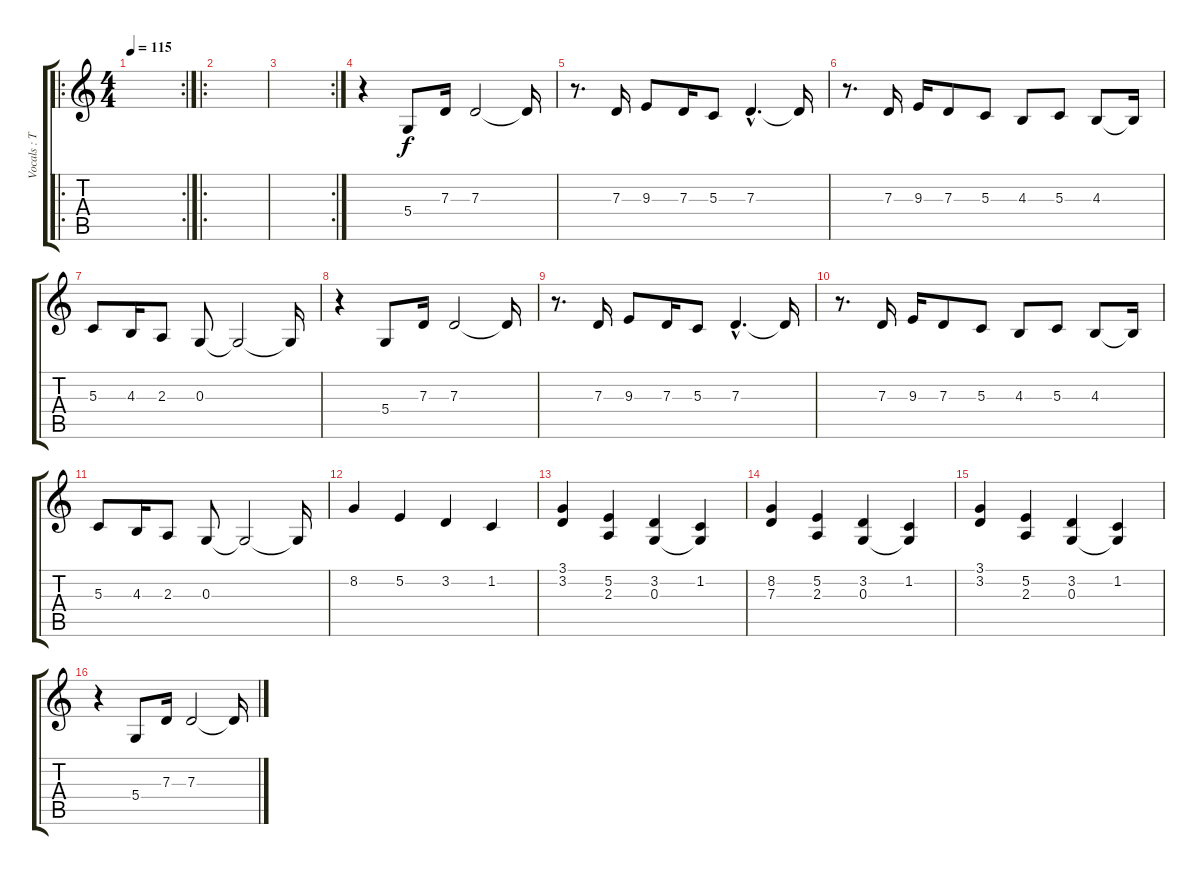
\track ("Vocals : Trever Keith" "Vocals : T") {instrument oboe}
\staff {score tabs}
\tuning (E4 B3 G3 D3 A2 E2) {hide}
\ro
\rc 2
\ts (4 4)
\tempo 115
\clef g2
\ks c
|
\ro
|
\rc 2
|
r.4 5.4.8 7.3.16 7.3.2 7.3{t}.16 |
r.8{d} 7.3.16 9.3.8 7.3.16 5.3.8 7.3{hac}.4{d} 7.3{t}.16 |
r.8{d} 7.3.16 9.3.16 7.3.8 5.3.8 4.3.8 5.3.8 4.3.8 4.3{t}.16 |
5.3.8 4.3.16 2.3.8 0.3.8 0.3{t}.2 0.3{t}.16 |
r.4 5.4.8 7.3.16 7.3.2 7.3{t}.16 |
r.8{d} 7.3.16 9.3.8 7.3.16 5.3.8 7.3{hac}.4{d} 7.3{t}.16 |
r.8{d} 7.3.16 9.3.16 7.3.8 5.3.8 4.3.8 5.3.8 4.3.8 4.3{t}.16 |
5.3.8 4.3.16 2.3.8 0.3.8 0.3{t}.2 0.3{t}.16 |
8.2.4 5.2.4 3.2.4 1.2.4 |
(3.1 3.2).4 (5.2 2.3).4 (3.2 0.3).4 (1.2 0.3{t}).4 |
(8.2 7.3).4 (5.2 2.3).4 (3.2 0.3).4 (1.2 0.3{t}).4 |
(3.1 3.2).4 (5.2 2.3).4 (3.2 0.3).4 (1.2 0.3{t}).4 |
r.4 5.4.8 7.3.16 7.3.2 7.3{t}.16
